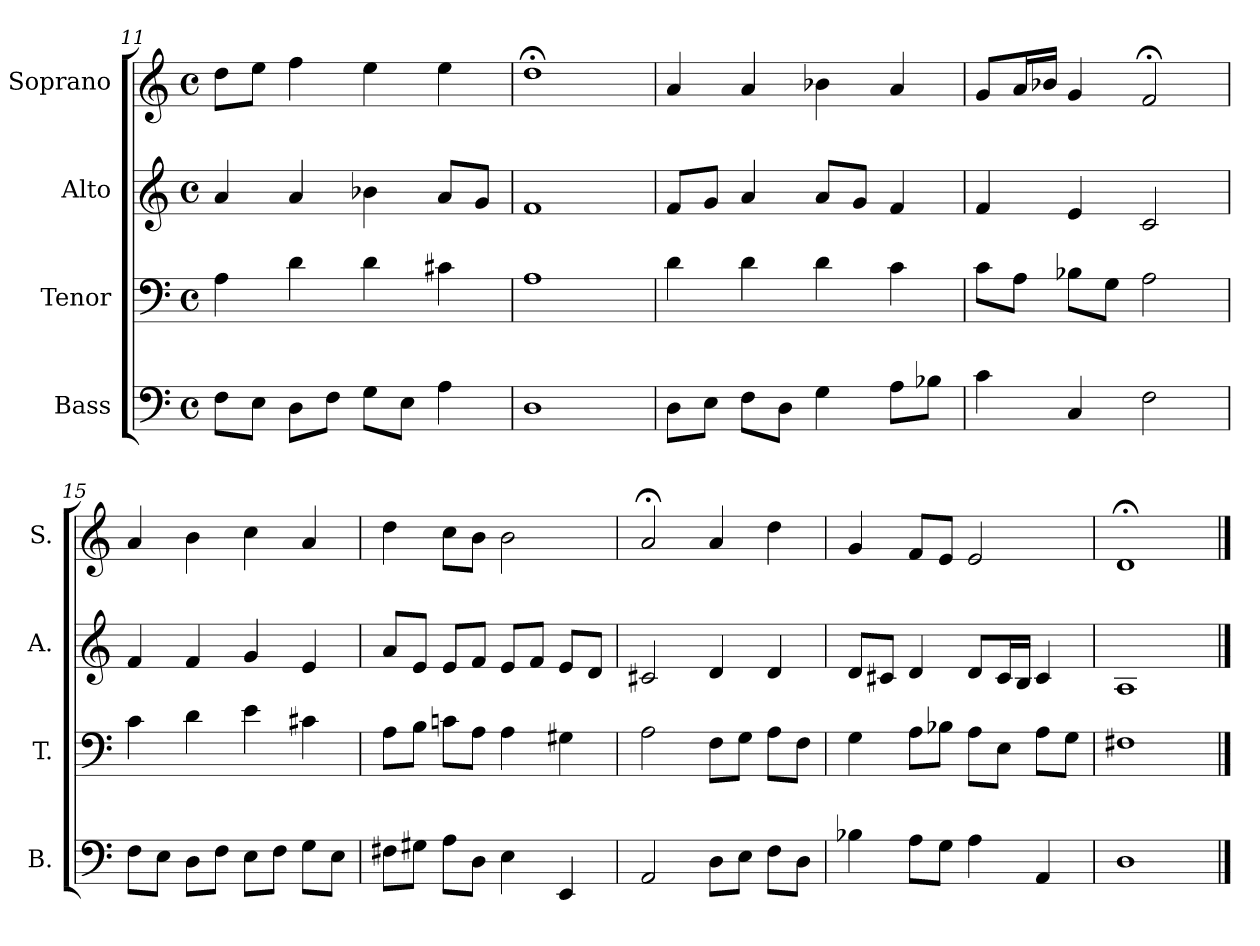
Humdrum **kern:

**kern	**kern	**kern	**kern
*part4	*part3	*part2	*part1
*staff4	*staff3	*staff2	*staff1
*I"Bass	*I"Tenor	*I"Alto	*I"Soprano
*I'B.	*I'T.	*I'A.	*I'S.
*clefF4	*clefF4	*clefG2	*clefG2
*k[]	*k[]	*k[]	*k[]
*a:	*a:	*a:	*a:
*M4/4	*M4/4	*M4/4	*M4/4
*met(c)	*met(c)	*met(c)	*met(c)
=11	=11	=11	=11
8F\L	4A\	4a/	8dd\L
8E\J	.	.	8ee\J
8D\L	4d\	4a/	4ff\
8F\J	.	.	.
8G\L	4d\	4b-X\	4ee\
8E\J	.	.	.
4A\	4c#X\	8a/L	4ee\
.	.	8g/J	.
=12	=12	=12	=12
1D	1A	1f	1dd;<
!!LO:PB:g=z
=13	=13	=13	=13
8D\L	4d\	8f/L	4a/
8E\J	.	8g/J	.
8F\L	4d\	4a/	4a/
8D\J	.	.	.
4G\	4d\	8a/L	4b-X\
.	.	8g/J	.
8A\L	4c\	4f/	4a/
8B-X\J	.	.	.
=14	=14	=14	=14
4c\	8c\L	4f/	8g/L
.	8A\J	.	16a/L
.	.	.	16b-X/JJ
4C/	8B-X\L	4e/	4g/
.	8G\J	.	.
2F\	2A\	2c/	2f;</
=15	=15	=15	=15
8F\L	4c\	4f/	4a/
8E\J	.	.	.
8D\L	4d\	4f/	4b\
8F\J	.	.	.
8E\L	4e\	4g/	4cc\
8F\J	.	.	.
8G\L	4c#X\	4e/	4a/
8E\J	.	.	.
!!LO:LB:g=z
=16	=16	=16	=16
8F#X\L	8A\L	8a/L	4dd\
8G#X\J	8B\J	8e/J	.
8A\L	8cn\L	8e/L	8cc\L
8D\J	8A\J	8f/J	8b\J
4E\	4A\	8e/L	2b\
.	.	8f/J	.
4EE/	4G#X\	8e/L	.
.	.	8d/J	.
=17	=17	=17	=17
2AA/	2A\	2c#X/	2a;</
8D\L	8F\L	4d/	4a/
8E\J	8G\J	.	.
8F\L	8A\L	4d/	4dd\
8D\J	8F\J	.	.
=18	=18	=18	=18
4B-X\	4G\	8d/L	4g/
.	.	8c#X/J	.
8A\L	8A\L	4d/	8f/L
8G\J	8B-X\J	.	8e/J
4A\	8A\L	8d/L	2e/
.	8E\J	16c#/L	.
.	.	16B/JJ	.
4AA/	8A\L	4c#/	.
.	8G\J	.	.
=19	=19	=19	=19
1D	1F#X	1A	1d;<
==	==	==	==
*-	*-	*-	*-
